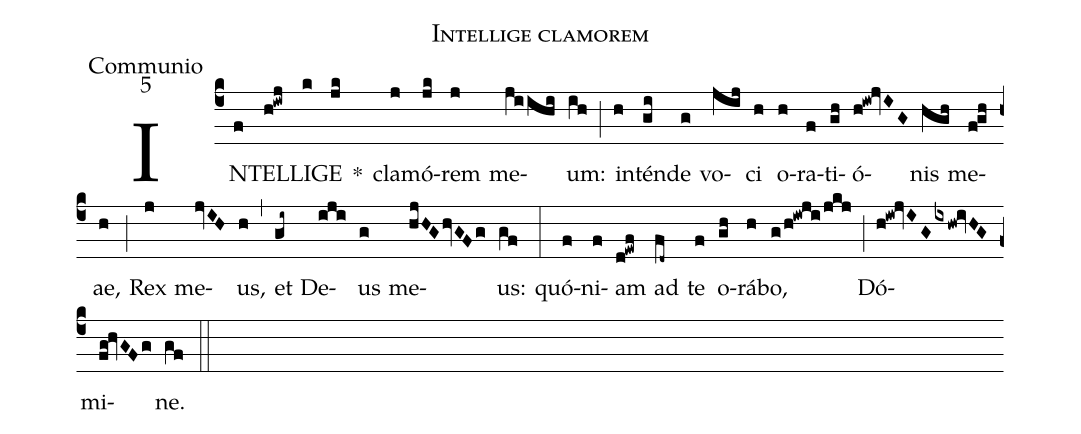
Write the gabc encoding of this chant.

name:Intellige clamorem;
office-part:Communio;
mode:5;
%%
(c4) IN(f)TEL(h!iwj)LI(k)GE(jk) *() cla(j)mó(jk)rem(j) me(jiihi)um:(ih) (;) in(h)tén(gi)de(g) vo(jij)ci(h) o(h)ra(f)ti(gh)ó(h!iw!jvIG)nis(hgh) me(f!gh)ae,(h) (;) Rex(j) me(jvIH)us,(h) (,) et(gi~) De(iji)us(g) me(hjHGhvGFg)us:(gf) (:) quó(f)ni(f)am(d!ewf) ad(fd~) te(f) o(gh)rá(h)bo,(g/h!iwji/jkj) (;) Dó(h!iw!jvIGixhw!ivHG)mi(fg!hvGFg)ne.(gf) (::)
